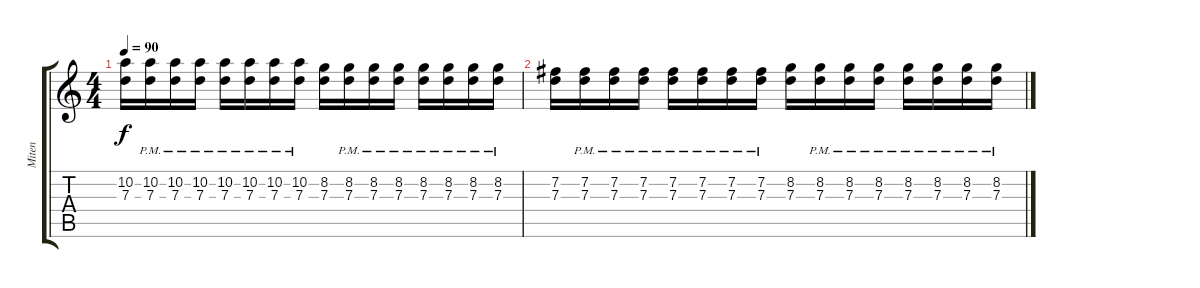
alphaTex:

\track ("Miten" "Miten") {instrument distortionguitar}
\staff {score tabs}
\tuning (E4 B3 G3 D3 A2 E2) {hide}
\ts (4 4)
\tempo 90
\clef g2
\ks c
(10.2 7.3).16{dy f volume 0} (10.2{pm} 7.3{pm}).16 (10.2{pm} 7.3{pm}).16 (10.2{pm} 7.3{pm}).16 (10.2{pm} 7.3{pm}).16 (10.2{pm} 7.3{pm}).16 (10.2{pm} 7.3{pm}).16 (10.2{pm} 7.3{pm}).16 (8.2 7.3).16 (8.2{pm} 7.3{pm}).16 (8.2{pm} 7.3{pm}).16 (8.2{pm} 7.3{pm}).16 (8.2{pm} 7.3{pm}).16 (8.2{pm} 7.3{pm}).16 (8.2{pm} 7.3{pm}).16 (8.2{pm} 7.3{pm}).16 |
(7.2 7.3).16 (7.2{pm} 7.3{pm}).16 (7.2{pm} 7.3{pm}).16 (7.2{pm} 7.3{pm}).16 (7.2{pm} 7.3{pm}).16 (7.2{pm} 7.3{pm}).16 (7.2{pm} 7.3{pm}).16 (7.2{pm} 7.3{pm}).16 (8.2 7.3).16 (8.2{pm} 7.3{pm}).16 (8.2{pm} 7.3{pm}).16 (8.2{pm} 7.3{pm}).16 (8.2{pm} 7.3{pm}).16 (8.2{pm} 7.3{pm}).16 (8.2{pm} 7.3{pm}).16 (8.2{pm} 7.3{pm}).16
